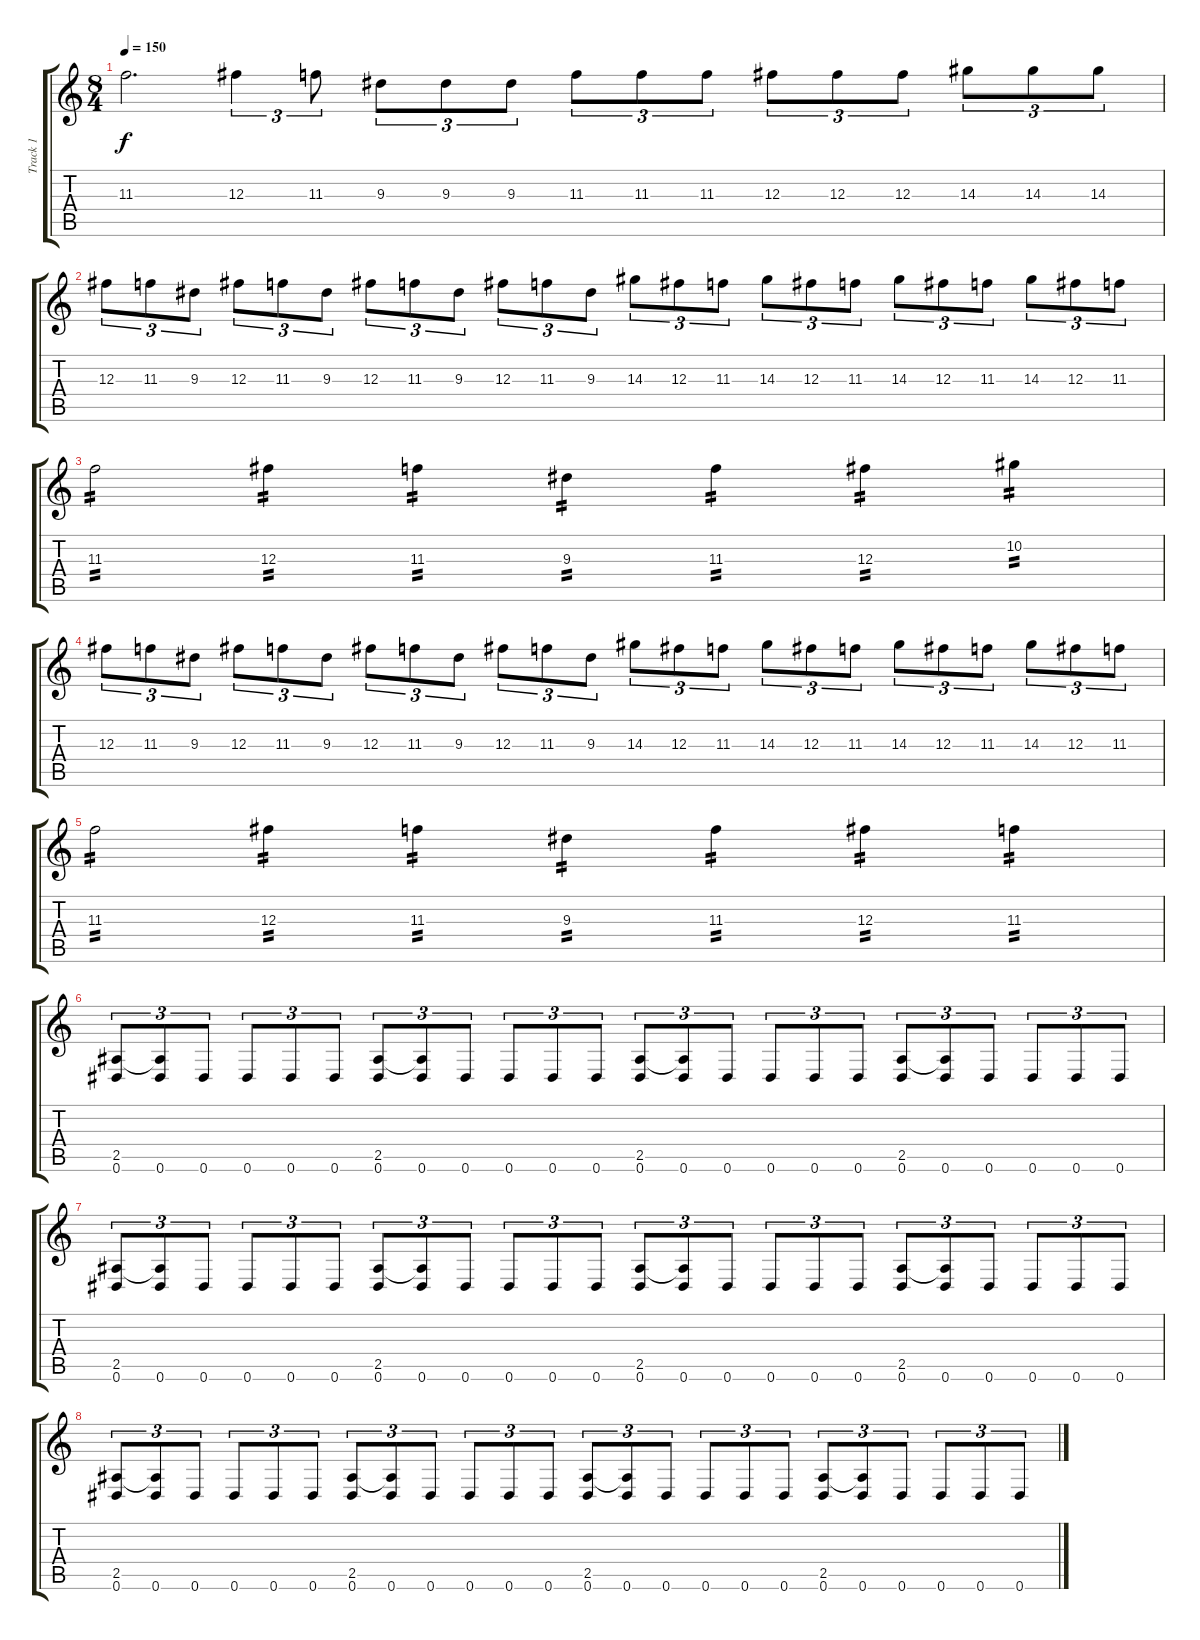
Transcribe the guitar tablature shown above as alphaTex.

\track ("Track 1" "Track 1") {instrument distortionguitar}
\staff {score tabs}
\tuning (Eb4 Bb3 Gb3 Db3 Ab2 Eb2) {hide}
\ts (8 4)
\tempo 150
\clef g2
\ks c
11.3.2{d dy f} 12.3.4{tu (3 2)} 11.3.8{tu (3 2)} 9.3.8{tu (3 2)} 9.3.8{tu (3 2)} 9.3.8{tu (3 2)} 11.3.8{tu (3 2)} 11.3.8{tu (3 2)} 11.3.8{tu (3 2)} 12.3.8{tu (3 2)} 12.3.8{tu (3 2)} 12.3.8{tu (3 2)} 14.3.8{tu (3 2)} 14.3.8{tu (3 2)} 14.3.8{tu (3 2)} |
12.3.8{tu (3 2)} 11.3.8{tu (3 2)} 9.3.8{tu (3 2)} 12.3.8{tu (3 2)} 11.3.8{tu (3 2)} 9.3.8{tu (3 2)} 12.3.8{tu (3 2)} 11.3.8{tu (3 2)} 9.3.8{tu (3 2)} 12.3.8{tu (3 2)} 11.3.8{tu (3 2)} 9.3.8{tu (3 2)} 14.3.8{tu (3 2)} 12.3.8{tu (3 2)} 11.3.8{tu (3 2)} 14.3.8{tu (3 2)} 12.3.8{tu (3 2)} 11.3.8{tu (3 2)} 14.3.8{tu (3 2)} 12.3.8{tu (3 2)} 11.3.8{tu (3 2)} 14.3.8{tu (3 2)} 12.3.8{tu (3 2)} 11.3.8{tu (3 2)} |
11.3.2{tp 2} 12.3.4{tp 2} 11.3.4{tp 2} 9.3.4{tp 2} 11.3.4{tp 2} 12.3.4{tp 2} 10.2.4{tp 2} |
12.3.8{tu (3 2)} 11.3.8{tu (3 2)} 9.3.8{tu (3 2)} 12.3.8{tu (3 2)} 11.3.8{tu (3 2)} 9.3.8{tu (3 2)} 12.3.8{tu (3 2)} 11.3.8{tu (3 2)} 9.3.8{tu (3 2)} 12.3.8{tu (3 2)} 11.3.8{tu (3 2)} 9.3.8{tu (3 2)} 14.3.8{tu (3 2)} 12.3.8{tu (3 2)} 11.3.8{tu (3 2)} 14.3.8{tu (3 2)} 12.3.8{tu (3 2)} 11.3.8{tu (3 2)} 14.3.8{tu (3 2)} 12.3.8{tu (3 2)} 11.3.8{tu (3 2)} 14.3.8{tu (3 2)} 12.3.8{tu (3 2)} 11.3.8{tu (3 2)} |
11.3.2{tp 2} 12.3.4{tp 2} 11.3.4{tp 2} 9.3.4{tp 2} 11.3.4{tp 2} 12.3.4{tp 2} 11.3.4{tp 2} |
(2.5 0.6).8{tu (3 2)} (2.5{t} 0.6).8{tu (3 2)} 0.6.8{tu (3 2)} 0.6.8{tu (3 2)} 0.6.8{tu (3 2)} 0.6.8{tu (3 2)} (2.5 0.6).8{tu (3 2)} (2.5{t} 0.6).8{tu (3 2)} 0.6.8{tu (3 2)} 0.6.8{tu (3 2)} 0.6.8{tu (3 2)} 0.6.8{tu (3 2)} (2.5 0.6).8{tu (3 2)} (2.5{t} 0.6).8{tu (3 2)} 0.6.8{tu (3 2)} 0.6.8{tu (3 2)} 0.6.8{tu (3 2)} 0.6.8{tu (3 2)} (2.5 0.6).8{tu (3 2)} (2.5{t} 0.6).8{tu (3 2)} 0.6.8{tu (3 2)} 0.6.8{tu (3 2)} 0.6.8{tu (3 2)} 0.6.8{tu (3 2)} |
(2.5 0.6).8{tu (3 2)} (2.5{t} 0.6).8{tu (3 2)} 0.6.8{tu (3 2)} 0.6.8{tu (3 2)} 0.6.8{tu (3 2)} 0.6.8{tu (3 2)} (2.5 0.6).8{tu (3 2)} (2.5{t} 0.6).8{tu (3 2)} 0.6.8{tu (3 2)} 0.6.8{tu (3 2)} 0.6.8{tu (3 2)} 0.6.8{tu (3 2)} (2.5 0.6).8{tu (3 2)} (2.5{t} 0.6).8{tu (3 2)} 0.6.8{tu (3 2)} 0.6.8{tu (3 2)} 0.6.8{tu (3 2)} 0.6.8{tu (3 2)} (2.5 0.6).8{tu (3 2)} (2.5{t} 0.6).8{tu (3 2)} 0.6.8{tu (3 2)} 0.6.8{tu (3 2)} 0.6.8{tu (3 2)} 0.6.8{tu (3 2)} |
(2.5 0.6).8{tu (3 2)} (2.5{t} 0.6).8{tu (3 2)} 0.6.8{tu (3 2)} 0.6.8{tu (3 2)} 0.6.8{tu (3 2)} 0.6.8{tu (3 2)} (2.5 0.6).8{tu (3 2)} (2.5{t} 0.6).8{tu (3 2)} 0.6.8{tu (3 2)} 0.6.8{tu (3 2)} 0.6.8{tu (3 2)} 0.6.8{tu (3 2)} (2.5 0.6).8{tu (3 2)} (2.5{t} 0.6).8{tu (3 2)} 0.6.8{tu (3 2)} 0.6.8{tu (3 2)} 0.6.8{tu (3 2)} 0.6.8{tu (3 2)} (2.5 0.6).8{tu (3 2)} (2.5{t} 0.6).8{tu (3 2)} 0.6.8{tu (3 2)} 0.6.8{tu (3 2)} 0.6.8{tu (3 2)} 0.6.8{tu (3 2)}
